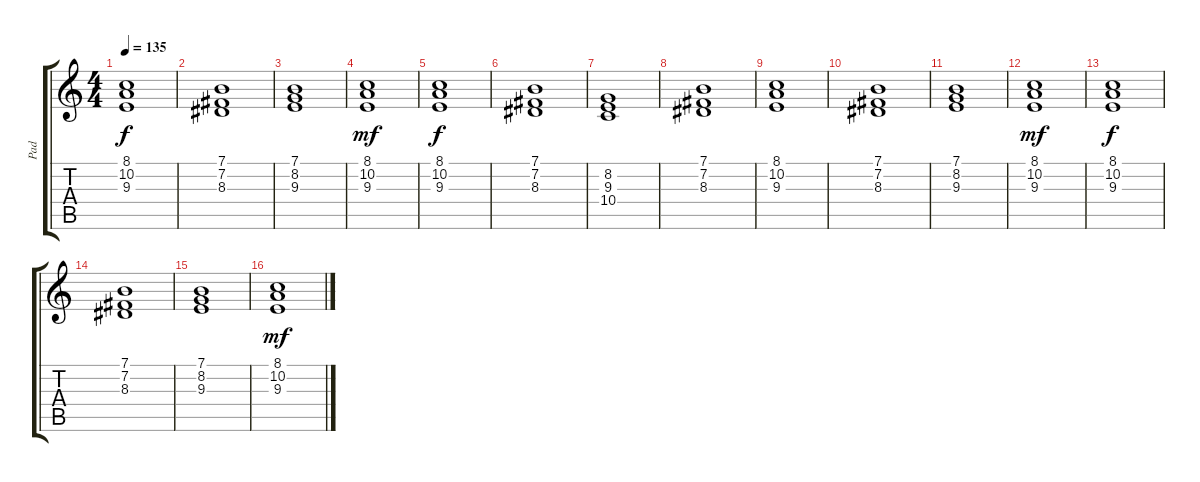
\track ("Pad" "Pad") {instrument pad5bowed}
\staff {score tabs}
\tuning (E4 B3 G3 D3 A2 E2) {hide}
\ts (4 4)
\tempo 135
\clef g2
\ks c
(8.1 10.2 9.3).1{dy f} |
(7.1 7.2 8.3).1 |
(7.1 8.2 9.3).1 |
(8.1 10.2 9.3).1{dy mf} |
(8.1 10.2 9.3).1{dy f} |
(7.1 7.2 8.3).1 |
(8.2 9.3 10.4).1 |
(7.1 7.2 8.3).1 |
(8.1 10.2 9.3).1 |
(7.1 7.2 8.3).1 |
(7.1 8.2 9.3).1 |
(8.1 10.2 9.3).1{dy mf} |
(8.1 10.2 9.3).1{dy f} |
(7.1 7.2 8.3).1 |
(7.1 8.2 9.3).1 |
(8.1 10.2 9.3).1{dy mf}
